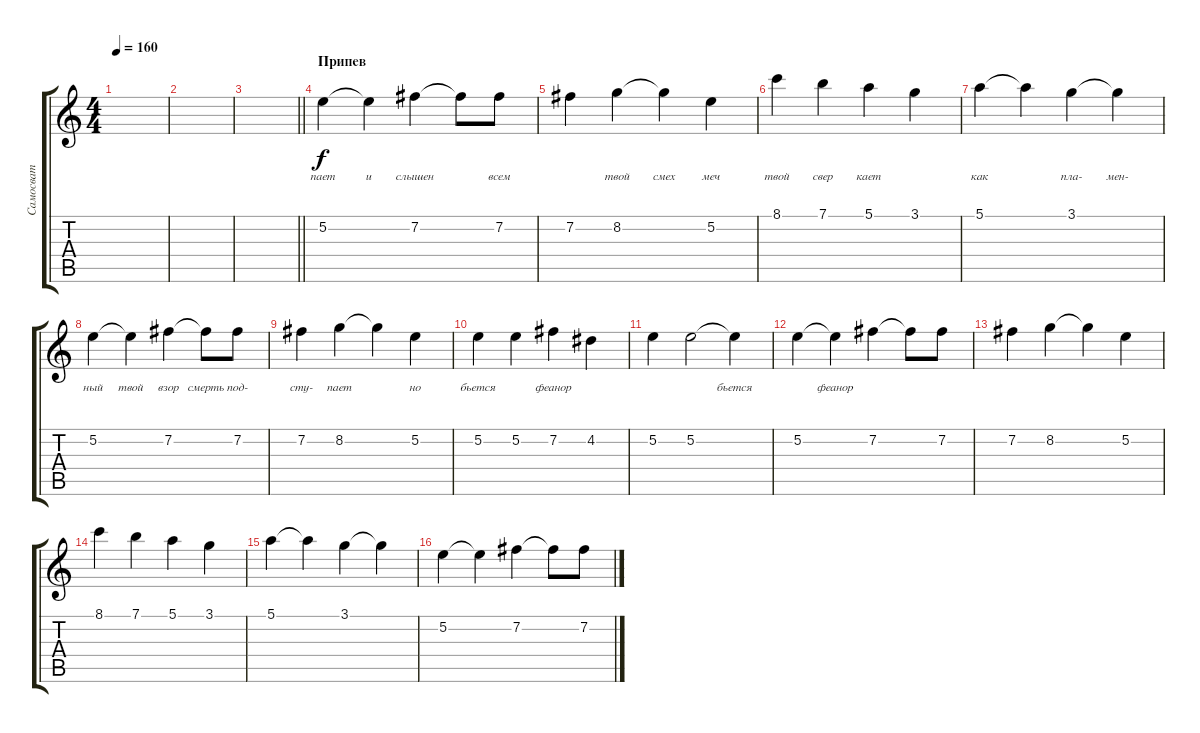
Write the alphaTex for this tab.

\track ("Самосват" "Самосват") {instrument acousticguitarsteel}
\staff {score tabs}
\tuning (E4 B3 G3 D3 A2 E2) {hide}
\ts (4 4)
\tempo 160
\clef g2
\ks c
|
|
\barLineRight lightlight
|
\section ("" "Припев")
5.2.4{lyrics (0 "пает") lyrics (1 "") lyrics (2 "") lyrics (3 "") lyrics (4 "")} 5.2{t}.4{lyrics (0 "и") lyrics (1 "") lyrics (2 "") lyrics (3 "") lyrics (4 "")} 7.2.4{lyrics (0 "слышен") lyrics (1 "") lyrics (2 "") lyrics (3 "") lyrics (4 "")} 7.2{t}.8{lyrics (0 "") lyrics (1 "") lyrics (2 "") lyrics (3 "") lyrics (4 "")} 7.2.8{lyrics (0 "всем") lyrics (1 "") lyrics (2 "") lyrics (3 "") lyrics (4 "")} |
7.2.4{lyrics (0 "") lyrics (1 "") lyrics (2 "") lyrics (3 "") lyrics (4 "")} 8.2.4{lyrics (0 "твой") lyrics (1 "") lyrics (2 "") lyrics (3 "") lyrics (4 "")} 8.2{t}.4{lyrics (0 "смех") lyrics (1 "") lyrics (2 "") lyrics (3 "") lyrics (4 "")} 5.2.4{lyrics (0 "меч") lyrics (1 "") lyrics (2 "") lyrics (3 "") lyrics (4 "")} |
8.1.4{lyrics (0 "твой") lyrics (1 "") lyrics (2 "") lyrics (3 "") lyrics (4 "")} 7.1.4{lyrics (0 "свер") lyrics (1 "") lyrics (2 "") lyrics (3 "") lyrics (4 "")} 5.1.4{lyrics (0 "кает") lyrics (1 "") lyrics (2 "") lyrics (3 "") lyrics (4 "")} 3.1.4{lyrics (0 "") lyrics (1 "") lyrics (2 "") lyrics (3 "") lyrics (4 "")} |
5.1.4{lyrics (0 "как") lyrics (1 "") lyrics (2 "") lyrics (3 "") lyrics (4 "")} 5.1{t}.4{lyrics (0 "") lyrics (1 "") lyrics (2 "") lyrics (3 "") lyrics (4 "")} 3.1.4{lyrics (0 "пла-") lyrics (1 "") lyrics (2 "") lyrics (3 "") lyrics (4 "")} 3.1{t}.4{lyrics (0 "мен-") lyrics (1 "") lyrics (2 "") lyrics (3 "") lyrics (4 "")} |
5.2.4{lyrics (0 "ный") lyrics (1 "") lyrics (2 "") lyrics (3 "") lyrics (4 "")} 5.2{t}.4{lyrics (0 "твой") lyrics (1 "") lyrics (2 "") lyrics (3 "") lyrics (4 "")} 7.2.4{lyrics (0 "взор") lyrics (1 "") lyrics (2 "") lyrics (3 "") lyrics (4 "")} 7.2{t}.8{lyrics (0 "смерть") lyrics (1 "") lyrics (2 "") lyrics (3 "") lyrics (4 "")} 7.2.8{lyrics (0 "под-") lyrics (1 "") lyrics (2 "") lyrics (3 "") lyrics (4 "")} |
7.2.4{lyrics (0 "сту-") lyrics (1 "") lyrics (2 "") lyrics (3 "") lyrics (4 "")} 8.2.4{lyrics (0 "пает") lyrics (1 "") lyrics (2 "") lyrics (3 "") lyrics (4 "")} 8.2{t}.4{lyrics (0 "") lyrics (1 "") lyrics (2 "") lyrics (3 "") lyrics (4 "")} 5.2.4{lyrics (0 "но") lyrics (1 "") lyrics (2 "") lyrics (3 "") lyrics (4 "")} |
5.2.4{lyrics (0 "бьется") lyrics (1 "") lyrics (2 "") lyrics (3 "") lyrics (4 "")} 5.2.4{lyrics (0 "") lyrics (1 "") lyrics (2 "") lyrics (3 "") lyrics (4 "")} 7.2.4{lyrics (0 "феанор") lyrics (1 "") lyrics (2 "") lyrics (3 "") lyrics (4 "")} 4.2.4{lyrics (0 "") lyrics (1 "") lyrics (2 "") lyrics (3 "") lyrics (4 "")} |
5.2.4{lyrics (0 "") lyrics (1 "") lyrics (2 "") lyrics (3 "") lyrics (4 "")} 5.2.2{lyrics (0 "") lyrics (1 "") lyrics (2 "") lyrics (3 "") lyrics (4 "")} 5.2{t}.4{lyrics (0 "бьется") lyrics (1 "") lyrics (2 "") lyrics (3 "") lyrics (4 "")} |
5.2.4{lyrics (0 "") lyrics (1 "") lyrics (2 "") lyrics (3 "") lyrics (4 "")} 5.2{t}.4{lyrics (0 "феанор") lyrics (1 "") lyrics (2 "") lyrics (3 "") lyrics (4 "")} 7.2.4 7.2{t}.8 7.2.8 |
7.2.4 8.2.4 8.2{t}.4 5.2.4 |
8.1.4 7.1.4 5.1.4 3.1.4 |
5.1.4 5.1{t}.4 3.1.4 3.1{t}.4 |
5.2.4 5.2{t}.4 7.2.4 7.2{t}.8 7.2.8
